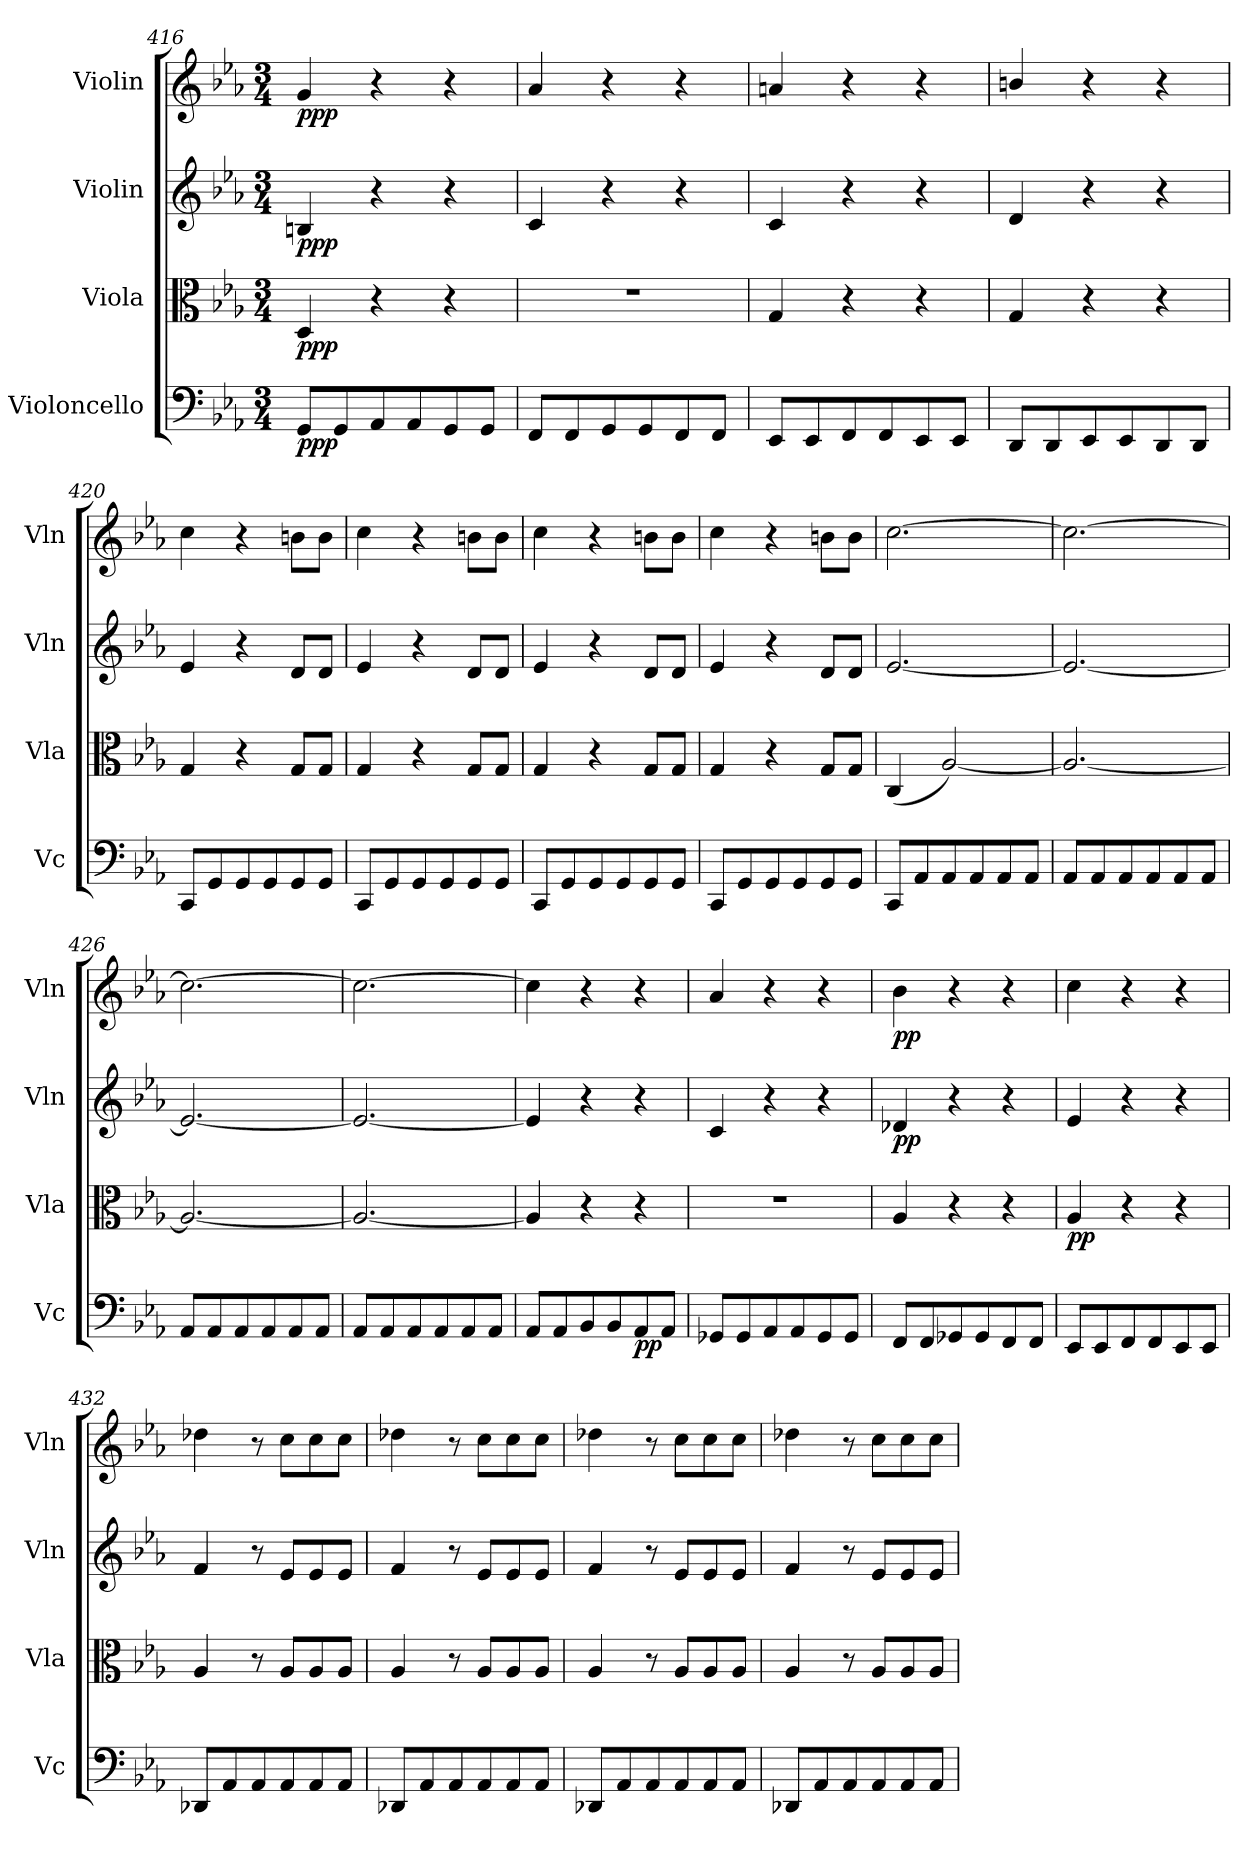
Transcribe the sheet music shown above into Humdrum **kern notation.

**kern	**dynam	**kern	**dynam	**kern	**dynam	**kern	**dynam
*part4	*part4	*part3	*part3	*part2	*part2	*part1	*part1
*staff4	*staff4	*staff3	*staff3	*staff2	*staff2	*staff1	*staff1
*I"Violoncello	*	*I"Viola	*	*I"Violin	*	*I"Violin	*
*I'Vc	*	*I'Vla	*	*I'Vln	*	*I'Vln	*
*clefF4	*	*clefC3	*	*clefG2	*	*clefG2	*
*k[b-e-a-]	*	*k[b-e-a-]	*	*k[b-e-a-]	*	*k[b-e-a-]	*
*M3/4	*	*M3/4	*	*M3/4	*	*M3/4	*
=416	=416	=416	=416	=416	=416	=416	=416
8GG/L	ppp	4D/	ppp	4Bn/	ppp	4g/	ppp
8GG/	.	.	.	.	.	.	.
8AA-/	.	4r	.	4r	.	4r	.
8AA-/	.	.	.	.	.	.	.
8GG/	.	4r	.	4r	.	4r	.
8GG/J	.	.	.	.	.	.	.
=417	=417	=417	=417	=417	=417	=417	=417
8FF/L	.	2.r	.	4c/	.	4a-/	.
8FF/	.	.	.	.	.	.	.
8GG/	.	.	.	4r	.	4r	.
8GG/	.	.	.	.	.	.	.
8FF/	.	.	.	4r	.	4r	.
8FF/J	.	.	.	.	.	.	.
=418	=418	=418	=418	=418	=418	=418	=418
8EE-/L	.	4G/	.	4c/	.	4an/	.
8EE-/	.	.	.	.	.	.	.
8FF/	.	4r	.	4r	.	4r	.
8FF/	.	.	.	.	.	.	.
8EE-/	.	4r	.	4r	.	4r	.
8EE-/J	.	.	.	.	.	.	.
=419	=419	=419	=419	=419	=419	=419	=419
8DD/L	.	4G/	.	4d/	.	4bn/	.
8DD/	.	.	.	.	.	.	.
8EE-/	.	4r	.	4r	.	4r	.
8EE-/	.	.	.	.	.	.	.
8DD/	.	4r	.	4r	.	4r	.
8DD/J	.	.	.	.	.	.	.
=420	=420	=420	=420	=420	=420	=420	=420
8CC/L	.	4G/	.	4e-/	.	4cc\	.
8GG/	.	.	.	.	.	.	.
8GG/	.	4r	.	4r	.	4r	.
8GG/	.	.	.	.	.	.	.
8GG/	.	8G/L	.	8d/L	.	8bn\L	.
8GG/J	.	8G/J	.	8d/J	.	8b\J	.
=421	=421	=421	=421	=421	=421	=421	=421
8CC/L	.	4G/	.	4e-/	.	4cc\	.
8GG/	.	.	.	.	.	.	.
8GG/	.	4r	.	4r	.	4r	.
8GG/	.	.	.	.	.	.	.
8GG/	.	8G/L	.	8d/L	.	8bn\L	.
8GG/J	.	8G/J	.	8d/J	.	8b\J	.
=422	=422	=422	=422	=422	=422	=422	=422
8CC/L	.	4G/	.	4e-/	.	4cc\	.
8GG/	.	.	.	.	.	.	.
8GG/	.	4r	.	4r	.	4r	.
8GG/	.	.	.	.	.	.	.
8GG/	.	8G/L	.	8d/L	.	8bn\L	.
8GG/J	.	8G/J	.	8d/J	.	8b\J	.
=423	=423	=423	=423	=423	=423	=423	=423
8CC/L	.	4G/	.	4e-/	.	4cc\	.
8GG/	.	.	.	.	.	.	.
8GG/	.	4r	.	4r	.	4r	.
8GG/	.	.	.	.	.	.	.
8GG/	.	8G/L	.	8d/L	.	8bn\L	.
8GG/J	.	8G/J	.	8d/J	.	8b\J	.
=424	=424	=424	=424	=424	=424	=424	=424
8CC/L	.	(4C/	.	[2.e-/	.	[2.cc\	.
8AA-/	.	.	.	.	.	.	.
8AA-/	.	[2A-/)	.	.	.	.	.
8AA-/	.	.	.	.	.	.	.
8AA-/	.	.	.	.	.	.	.
8AA-/J	.	.	.	.	.	.	.
=425	=425	=425	=425	=425	=425	=425	=425
8AA-/L	.	2.A-/_	.	2.e-/_	.	2.cc\_	.
8AA-/	.	.	.	.	.	.	.
8AA-/	.	.	.	.	.	.	.
8AA-/	.	.	.	.	.	.	.
8AA-/	.	.	.	.	.	.	.
8AA-/J	.	.	.	.	.	.	.
=426	=426	=426	=426	=426	=426	=426	=426
8AA-/L	.	2.A-/_	.	2.e-/_	.	2.cc\_	.
8AA-/	.	.	.	.	.	.	.
8AA-/	.	.	.	.	.	.	.
8AA-/	.	.	.	.	.	.	.
8AA-/	.	.	.	.	.	.	.
8AA-/J	.	.	.	.	.	.	.
=427	=427	=427	=427	=427	=427	=427	=427
8AA-/L	.	2.A-/_	.	2.e-/_	.	2.cc\_	.
8AA-/	.	.	.	.	.	.	.
8AA-/	.	.	.	.	.	.	.
8AA-/	.	.	.	.	.	.	.
8AA-/	.	.	.	.	.	.	.
8AA-/J	.	.	.	.	.	.	.
=428	=428	=428	=428	=428	=428	=428	=428
8AA-/L	.	4A-/]	.	4e-/]	.	4cc\]	.
8AA-/	.	.	.	.	.	.	.
8BB-/	.	4r	.	4r	.	4r	.
8BB-/	.	.	.	.	.	.	.
8AA-/	pp	4r	.	4r	.	4r	.
8AA-/J	.	.	.	.	.	.	.
=429	=429	=429	=429	=429	=429	=429	=429
8GG-X/L	.	2.r	.	4c/	.	4a-/	.
8GG-/	.	.	.	.	.	.	.
8AA-/	.	.	.	4r	.	4r	.
8AA-/	.	.	.	.	.	.	.
8GG-/	.	.	.	4r	.	4r	.
8GG-/J	.	.	.	.	.	.	.
=430	=430	=430	=430	=430	=430	=430	=430
8FF/L	.	4A-/	.	4d-X/	pp	4b-\	pp
8FF/	.	.	.	.	.	.	.
8GG-X/	.	4r	.	4r	.	4r	.
8GG-/	.	.	.	.	.	.	.
8FF/	.	4r	.	4r	.	4r	.
8FF/J	.	.	.	.	.	.	.
=431	=431	=431	=431	=431	=431	=431	=431
8EE-/L	.	4A-/	pp	4e-/	.	4cc\	.
8EE-/	.	.	.	.	.	.	.
8FF/	.	4r	.	4r	.	4r	.
8FF/	.	.	.	.	.	.	.
8EE-/	.	4r	.	4r	.	4r	.
8EE-/J	.	.	.	.	.	.	.
=432	=432	=432	=432	=432	=432	=432	=432
8DD-X/L	.	4A-/	.	4f/	.	4dd-X\	.
8AA-/	.	.	.	.	.	.	.
8AA-/	.	8r	.	8r	.	8r	.
8AA-/	.	8A-/L	.	8e-/L	.	8cc\L	.
8AA-/	.	8A-/	.	8e-/	.	8cc\	.
8AA-/J	.	8A-/J	.	8e-/J	.	8cc\J	.
=433	=433	=433	=433	=433	=433	=433	=433
8DD-X/L	.	4A-/	.	4f/	.	4dd-X\	.
8AA-/	.	.	.	.	.	.	.
8AA-/	.	8r	.	8r	.	8r	.
8AA-/	.	8A-/L	.	8e-/L	.	8cc\L	.
8AA-/	.	8A-/	.	8e-/	.	8cc\	.
8AA-/J	.	8A-/J	.	8e-/J	.	8cc\J	.
=434	=434	=434	=434	=434	=434	=434	=434
8DD-X/L	.	4A-/	.	4f/	.	4dd-X\	.
8AA-/	.	.	.	.	.	.	.
8AA-/	.	8r	.	8r	.	8r	.
8AA-/	.	8A-/L	.	8e-/L	.	8cc\L	.
8AA-/	.	8A-/	.	8e-/	.	8cc\	.
8AA-/J	.	8A-/J	.	8e-/J	.	8cc\J	.
=435	=435	=435	=435	=435	=435	=435	=435
8DD-X/L	.	4A-/	.	4f/	.	4dd-X\	.
8AA-/	.	.	.	.	.	.	.
8AA-/	.	8r	.	8r	.	8r	.
8AA-/	.	8A-/L	.	8e-/L	.	8cc\L	.
8AA-/	.	8A-/	.	8e-/	.	8cc\	.
8AA-/J	.	8A-/J	.	8e-/J	.	8cc\J	.
=	=	=	=	=	=	=	=
*-	*-	*-	*-	*-	*-	*-	*-
